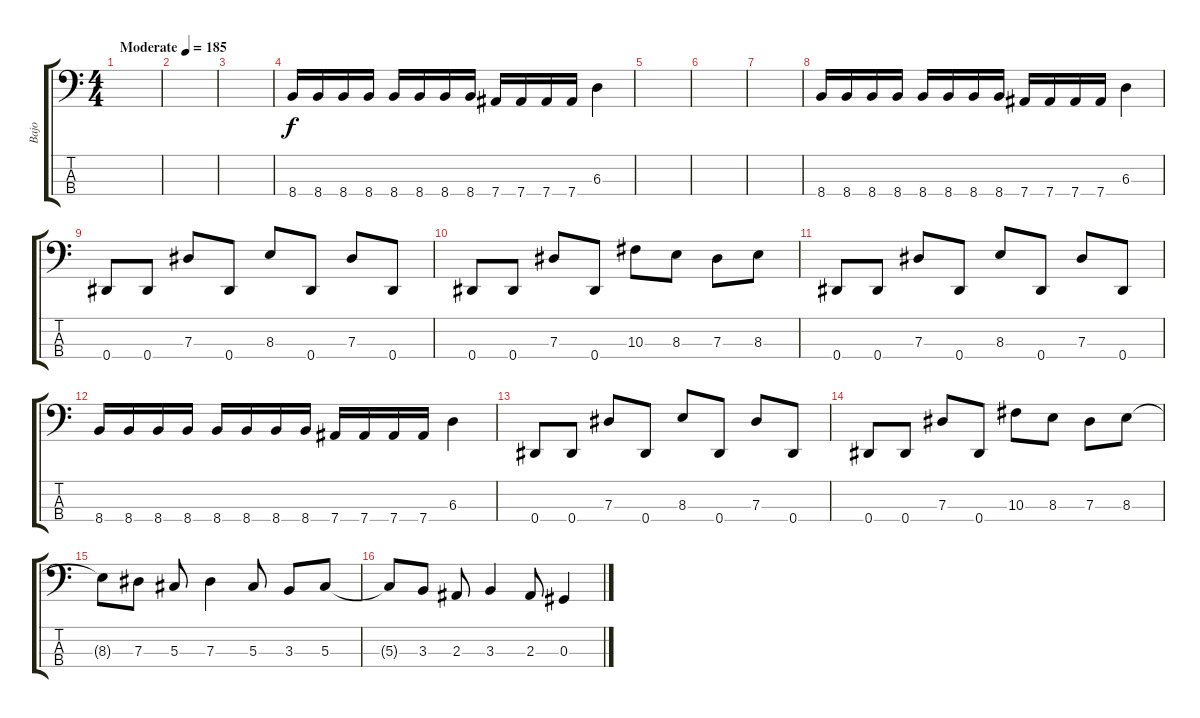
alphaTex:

\track ("Bajo" "Bajo") {instrument electricbasspick}
\staff {score tabs}
\tuning (Gb2 Db2 Ab1 Eb1) {hide}
\ts (4 4)
\tempo (185 "Moderate")
\clef f4
\ks c
|
|
|
8.4.16 8.4.16 8.4.16 8.4.16 8.4.16 8.4.16 8.4.16 8.4.16 7.4.16 7.4.16 7.4.16 7.4.16 6.3.4 |
|
|
|
8.4.16 8.4.16 8.4.16 8.4.16 8.4.16 8.4.16 8.4.16 8.4.16 7.4.16 7.4.16 7.4.16 7.4.16 6.3.4 |
0.4.8 0.4.8 7.3.8 0.4.8 8.3.8 0.4.8 7.3.8 0.4.8 |
0.4.8 0.4.8 7.3.8 0.4.8 10.3.8 8.3.8 7.3.8 8.3.8 |
0.4.8 0.4.8 7.3.8 0.4.8 8.3.8 0.4.8 7.3.8 0.4.8 |
8.4.16 8.4.16 8.4.16 8.4.16 8.4.16 8.4.16 8.4.16 8.4.16 7.4.16 7.4.16 7.4.16 7.4.16 6.3.4 |
0.4.8 0.4.8 7.3.8 0.4.8 8.3.8 0.4.8 7.3.8 0.4.8 |
0.4.8 0.4.8 7.3.8 0.4.8 10.3.8 8.3.8 7.3.8 8.3.8 |
8.3{t}.8 7.3.8 5.3.8 7.3.4 5.3.8 3.3.8 5.3.8 |
5.3{t}.8 3.3.8 2.3.8 3.3.4 2.3.8 0.3.4
